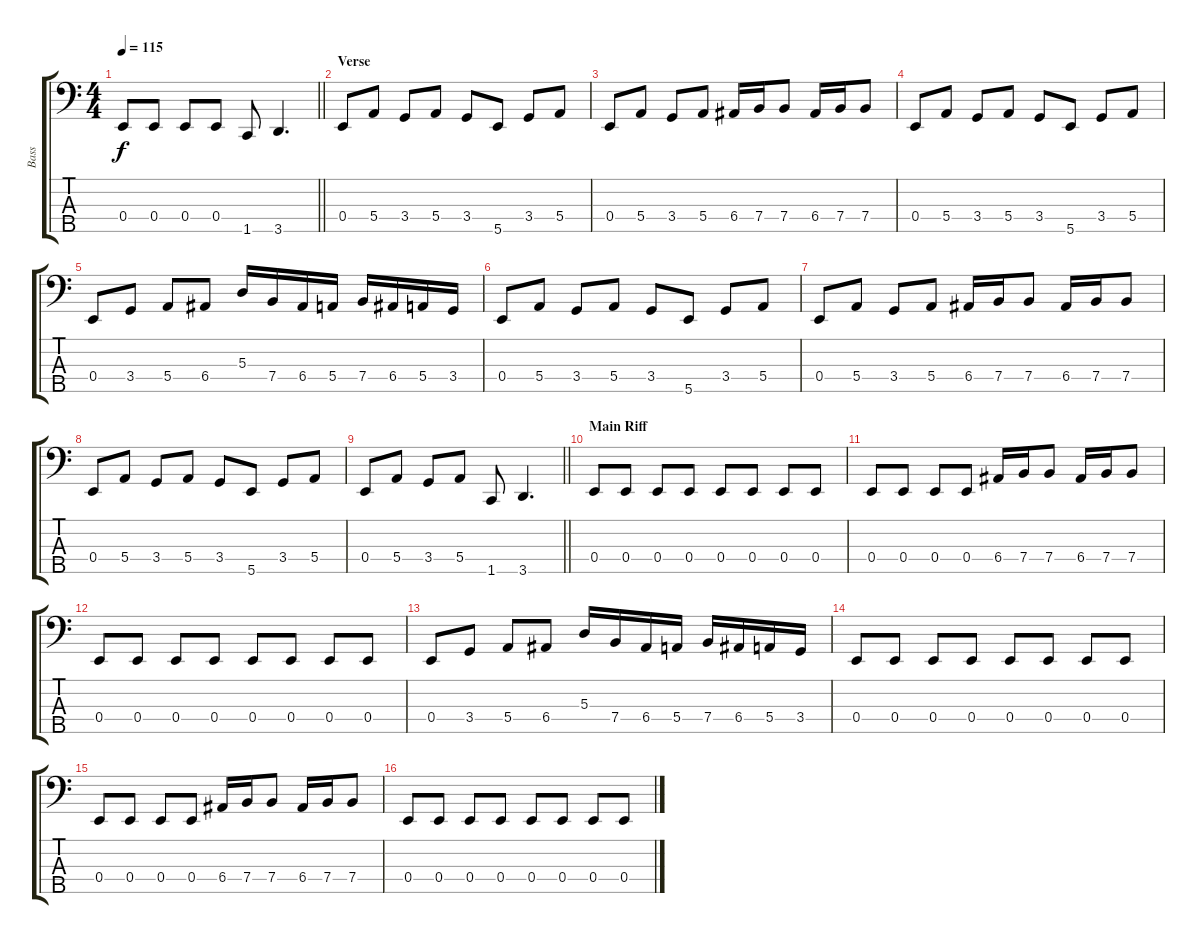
\track ("Bass" "Bass") {instrument electricbassfinger}
\staff {score tabs}
\tuning (Gb2 D2 A1 E1 B0) {hide}
\ts (4 4)
\tempo 115
\clef f4
\barLineRight lightlight
\ks c
0.4.8{dy f} 0.4.8 0.4.8 0.4.8 1.5.8 3.5.4{d} |
\section ("" "Verse")
0.4.8 5.4.8 3.4.8 5.4.8 3.4.8 5.5.8 3.4.8 5.4.8 |
0.4.8 5.4.8 3.4.8 5.4.8 6.4.16 7.4.16 7.4.8 6.4.16 7.4.16 7.4.8 |
0.4.8 5.4.8 3.4.8 5.4.8 3.4.8 5.5.8 3.4.8 5.4.8 |
0.4.8 3.4.8 5.4.8 6.4.8 5.3.16 7.4.16 6.4.16 5.4.16 7.4.16 6.4.16 5.4.16 3.4.16 |
0.4.8 5.4.8 3.4.8 5.4.8 3.4.8 5.5.8 3.4.8 5.4.8 |
0.4.8 5.4.8 3.4.8 5.4.8 6.4.16 7.4.16 7.4.8 6.4.16 7.4.16 7.4.8 |
0.4.8 5.4.8 3.4.8 5.4.8 3.4.8 5.5.8 3.4.8 5.4.8 |
\barLineRight lightlight
0.4.8 5.4.8 3.4.8 5.4.8 1.5.8 3.5.4{d} |
\section ("" "Main Riff")
0.4.8 0.4.8 0.4.8 0.4.8 0.4.8 0.4.8 0.4.8 0.4.8 |
0.4.8 0.4.8 0.4.8 0.4.8 6.4.16 7.4.16 7.4.8 6.4.16 7.4.16 7.4.8 |
0.4.8 0.4.8 0.4.8 0.4.8 0.4.8 0.4.8 0.4.8 0.4.8 |
0.4.8 3.4.8 5.4.8 6.4.8 5.3.16 7.4.16 6.4.16 5.4.16 7.4.16 6.4.16 5.4.16 3.4.16 |
0.4.8 0.4.8 0.4.8 0.4.8 0.4.8 0.4.8 0.4.8 0.4.8 |
0.4.8 0.4.8 0.4.8 0.4.8 6.4.16 7.4.16 7.4.8 6.4.16 7.4.16 7.4.8 |
0.4.8 0.4.8 0.4.8 0.4.8 0.4.8 0.4.8 0.4.8 0.4.8
